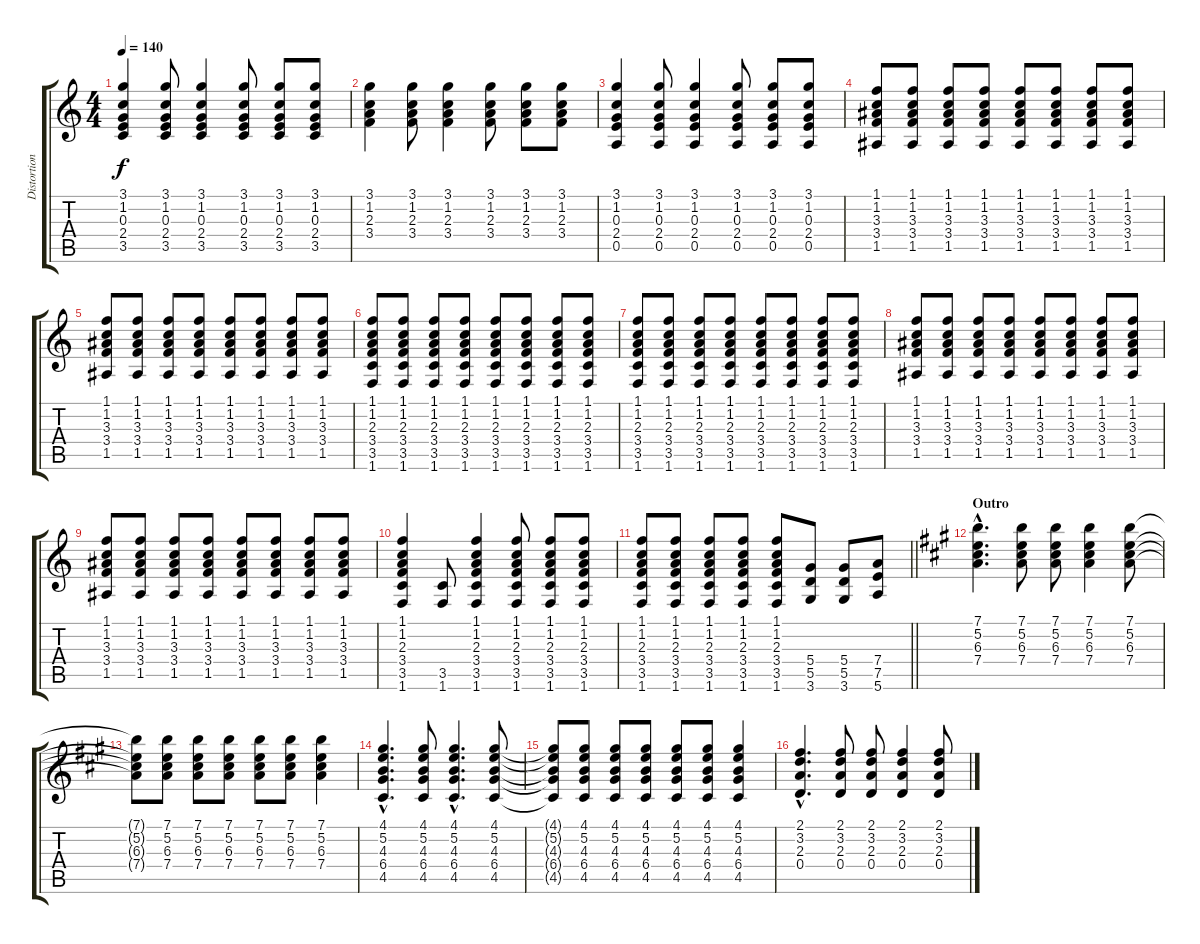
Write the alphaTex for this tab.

\track ("Distortion Guitar 3" "Distortion") {instrument distortionguitar}
\staff {score tabs}
\tuning (E4 B3 G3 D3 A2 E2) {hide}
\ts (4 4)
\tempo 140
\clef g2
\ks c
(3.1 1.2 0.3 2.4 3.5).4{dy f} (3.1 1.2 0.3 2.4 3.5).8 (3.1 1.2 0.3 2.4 3.5).4 (3.1 1.2 0.3 2.4 3.5).8 (3.1 1.2 0.3 2.4 3.5).8 (3.1 1.2 0.3 2.4 3.5).8 |
(3.1 1.2 2.3 3.4).4 (3.1 1.2 2.3 3.4).8 (3.1 1.2 2.3 3.4).4 (3.1 1.2 2.3 3.4).8 (3.1 1.2 2.3 3.4).8 (3.1 1.2 2.3 3.4).8 |
(3.1 1.2 0.3 2.4 0.5).4 (3.1 1.2 0.3 2.4 0.5).8 (3.1 1.2 0.3 2.4 0.5).4 (3.1 1.2 0.3 2.4 0.5).8 (3.1 1.2 0.3 2.4 0.5).8 (3.1 1.2 0.3 2.4 0.5).8 |
(1.1 1.2 3.3 3.4 1.5).8 (1.1 1.2 3.3 3.4 1.5).8 (1.1 1.2 3.3 3.4 1.5).8 (1.1 1.2 3.3 3.4 1.5).8 (1.1 1.2 3.3 3.4 1.5).8 (1.1 1.2 3.3 3.4 1.5).8 (1.1 1.2 3.3 3.4 1.5).8 (1.1 1.2 3.3 3.4 1.5).8 |
(1.1 1.2 3.3 3.4 1.5).8 (1.1 1.2 3.3 3.4 1.5).8 (1.1 1.2 3.3 3.4 1.5).8 (1.1 1.2 3.3 3.4 1.5).8 (1.1 1.2 3.3 3.4 1.5).8 (1.1 1.2 3.3 3.4 1.5).8 (1.1 1.2 3.3 3.4 1.5).8 (1.1 1.2 3.3 3.4 1.5).8 |
(1.1 1.2 2.3 3.4 3.5 1.6).8 (1.1 1.2 2.3 3.4 3.5 1.6).8 (1.1 1.2 2.3 3.4 3.5 1.6).8 (1.1 1.2 2.3 3.4 3.5 1.6).8 (1.1 1.2 2.3 3.4 3.5 1.6).8 (1.1 1.2 2.3 3.4 3.5 1.6).8 (1.1 1.2 2.3 3.4 3.5 1.6).8 (1.1 1.2 2.3 3.4 3.5 1.6).8 |
(1.1 1.2 2.3 3.4 3.5 1.6).8 (1.1 1.2 2.3 3.4 3.5 1.6).8 (1.1 1.2 2.3 3.4 3.5 1.6).8 (1.1 1.2 2.3 3.4 3.5 1.6).8 (1.1 1.2 2.3 3.4 3.5 1.6).8 (1.1 1.2 2.3 3.4 3.5 1.6).8 (1.1 1.2 2.3 3.4 3.5 1.6).8 (1.1 1.2 2.3 3.4 3.5 1.6).8 |
(1.1 1.2 3.3 3.4 1.5).8 (1.1 1.2 3.3 3.4 1.5).8 (1.1 1.2 3.3 3.4 1.5).8 (1.1 1.2 3.3 3.4 1.5).8 (1.1 1.2 3.3 3.4 1.5).8 (1.1 1.2 3.3 3.4 1.5).8 (1.1 1.2 3.3 3.4 1.5).8 (1.1 1.2 3.3 3.4 1.5).8 |
(1.1 1.2 3.3 3.4 1.5).8 (1.1 1.2 3.3 3.4 1.5).8 (1.1 1.2 3.3 3.4 1.5).8 (1.1 1.2 3.3 3.4 1.5).8 (1.1 1.2 3.3 3.4 1.5).8 (1.1 1.2 3.3 3.4 1.5).8 (1.1 1.2 3.3 3.4 1.5).8 (1.1 1.2 3.3 3.4 1.5).8 |
(1.1 1.2 2.3 3.4 3.5 1.6).4 (3.5 1.6).8 (1.1 1.2 2.3 3.4 3.5 1.6).4 (1.1 1.2 2.3 3.4 3.5 1.6).8 (1.1 1.2 2.3 3.4 3.5 1.6).8 (1.1 1.2 2.3 3.4 3.5 1.6).8 |
\barLineRight lightlight
(1.1 1.2 2.3 3.4 3.5 1.6).8 (1.1 1.2 2.3 3.4 3.5 1.6).8 (1.1 1.2 2.3 3.4 3.5 1.6).8 (1.1 1.2 2.3 3.4 3.5 1.6).8 (1.1 1.2 2.3 3.4 3.5 1.6).8 (5.4 5.5 3.6).8 (5.4 5.5 3.6).8 (7.4 7.5 5.6).8 |
\section ("" "Outro")
\ks a
(7.1{hac} 5.2{hac} 6.3{hac} 7.4{hac}).4{d} (7.1 5.2 6.3 7.4).8 (7.1 5.2 6.3 7.4).8 (7.1 5.2 6.3 7.4).4 (7.1 5.2 6.3 7.4).8 |
(7.1{t} 5.2{t} 6.3{t} 7.4{t}).8 (7.1 5.2 6.3 7.4).8 (7.1 5.2 6.3 7.4).8 (7.1 5.2 6.3 7.4).8 (7.1 5.2 6.3 7.4).8 (7.1 5.2 6.3 7.4).8 (7.1 5.2 6.3 7.4).4 |
(4.1{hac} 5.2{hac} 4.3{hac} 6.4{hac} 4.5{hac}).4{d} (4.1 5.2 4.3 6.4 4.5).8 (4.1{hac} 5.2{hac} 4.3{hac} 6.4{hac} 4.5{hac}).4{d} (4.1 5.2 4.3 6.4 4.5).8 |
(4.1{t} 5.2{t} 4.3{t} 6.4{t} 4.5{t}).8 (4.1 5.2 4.3 6.4 4.5).8 (4.1 5.2 4.3 6.4 4.5).8 (4.1 5.2 4.3 6.4 4.5).8 (4.1 5.2 4.3 6.4 4.5).8 (4.1 5.2 4.3 6.4 4.5).8 (4.1 5.2 4.3 6.4 4.5).4 |
(2.1{hac} 3.2{hac} 2.3{hac} 0.4{hac}).4{d} (2.1 3.2 2.3 0.4).8 (2.1 3.2 2.3 0.4).8 (2.1 3.2 2.3 0.4).4 (2.1 3.2 2.3 0.4).8
